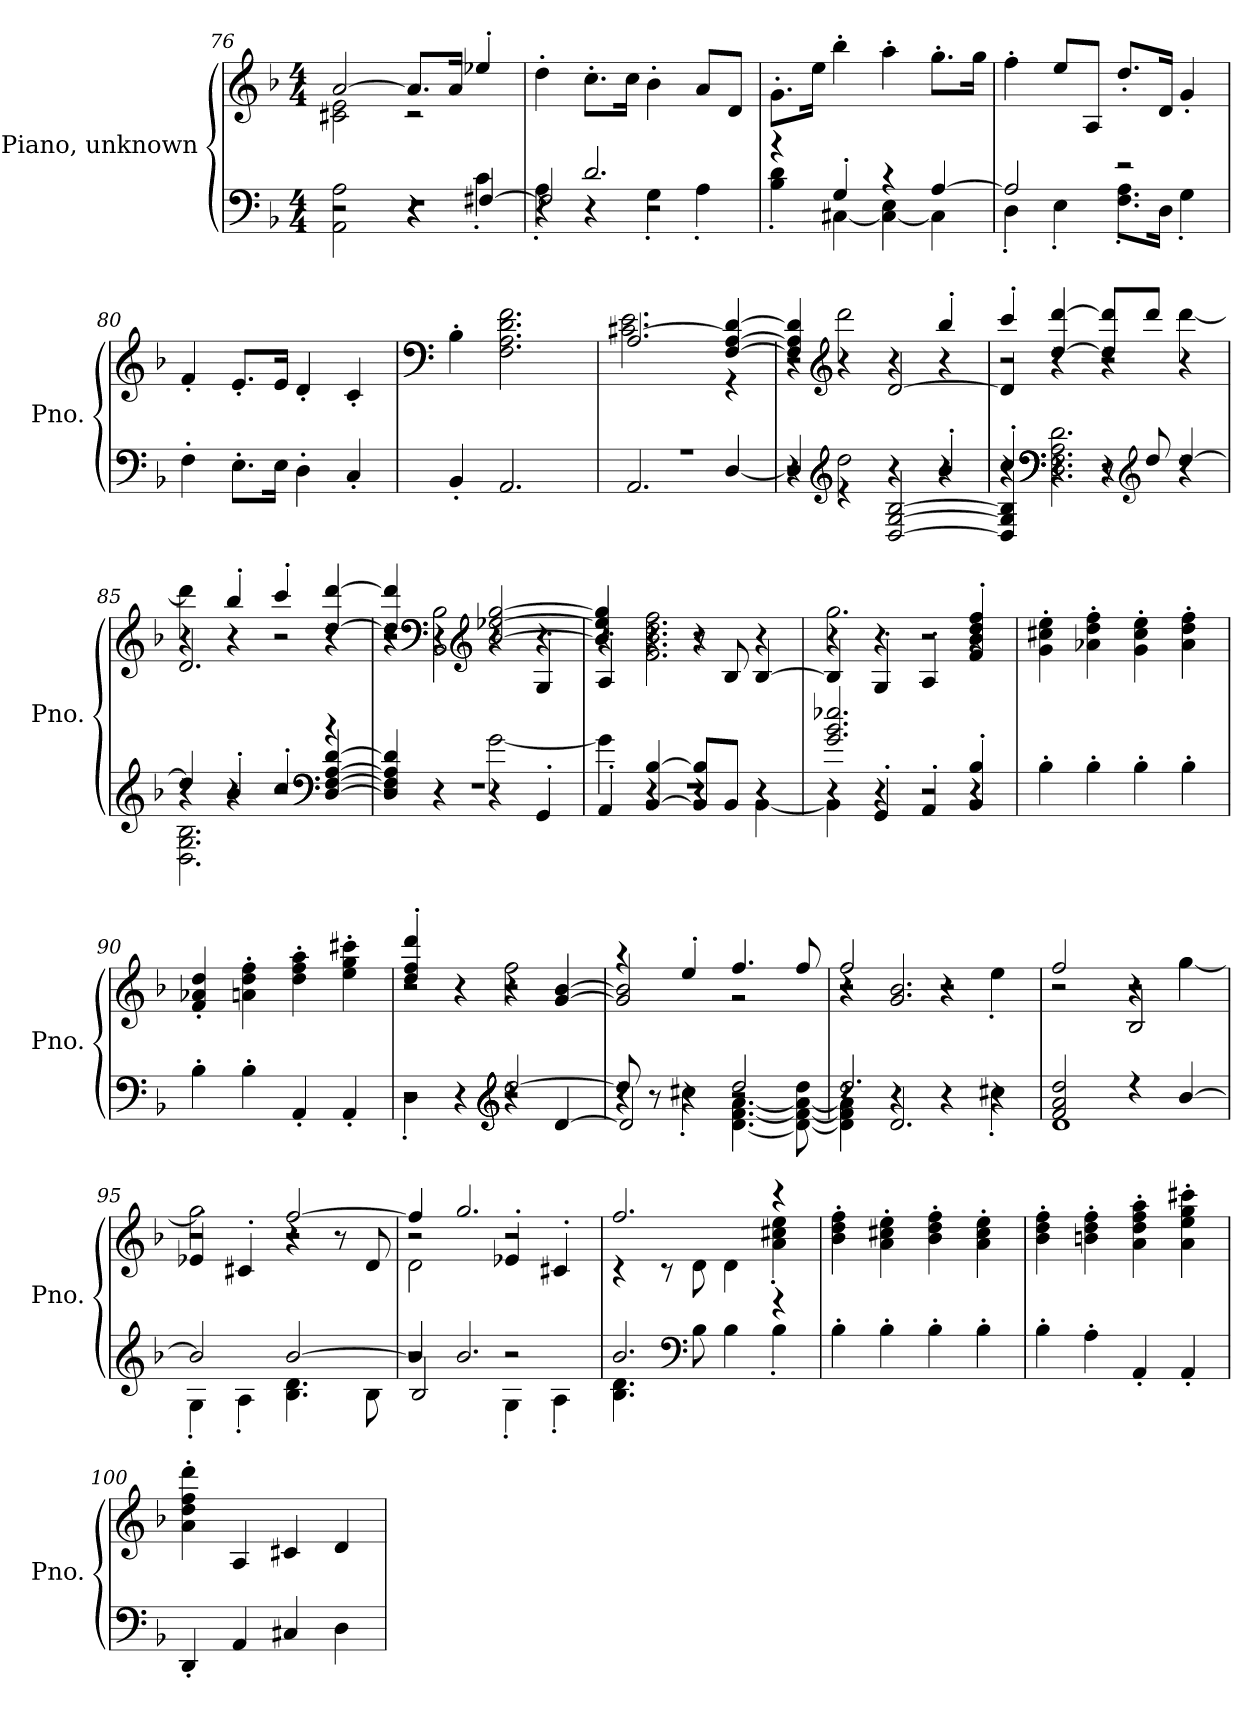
**kern	**kern
*part1	*part1
*staff2	*staff1
*I"Piano, unknown	*
*I'Pno.	*
*clefF4	*clefG2
*k[b-]	*k[b-]
*M4/4	*M4/4
=76	=76
*^	*^
*	*^	*	*
1r	2AA\ 2A\	2r	[2a/	2c#X\ 2e\
.	4r	4r	8.a/L]	2r
.	.	.	16a/Jk	.
.	4c'\	[4F#X/	4ee-X'/	.
*	*	*	*v	*v
=77	=77	=77	=77
4r	4A'\	2F#/]	4dd'\
2.d/	4r	.	8.cc'\L
.	.	.	16cc\Jk
.	4G'\	2r	4b-'\
.	4A'\	.	8a/L
.	.	.	8d/J
*	*v	*v	*
=78	=78	=78
4r	4B-\' 4d\'	8.g'\L
.	.	16ee\Jk
4G'/	[4C#X\	4bb-'\
4r	4C#\_ 4E\	4aa'\
[4A/	4C#\]	8.gg'\L
.	.	16gg\Jk
=79	=79	=79
2A/]	4D'\	4ff'\
.	4E'\	8ee/L
.	.	8A/J
2r	8.F\' 8.A\'L	8.dd'/L
.	16D\Jk	16d/Jk
.	4G'\	4g'/
*v	*v	*
!!LO:LB:g=z
=80	=80
4F'\	4f'/
8.E'\L	8.e'/L
16E\Jk	16e/Jk
4D'\	4d'/
4C'/	4c'/
=81	=81
*	*clefF4
4BB-'/	4B-'\
2.AA/	2.F\ 2.A\ 2.d\ 2.f\
=82	=82
*^	*^
1r	2.AA/	[2.A/	2.c#X\ 2.e\
.	[4D/	[4F/ 4A/_ [4d/	4r
=83	=83	=83	=83
*	*^	*	*^
2r	4r	4D/]	4F/] 4A/] 4d/]	4r	2r
*clefG2	*	*	*clefG2	*	*
.	2dd\	4r	4r	2ddd\	.
[2D/ [2G/ [2B-/	.	4r	4r	.	[2d/
.	4r	4b-'/	4bb-'/	4r	.
=84	=84	=84	=84	=84	=84
4D/] 4G/] 4B-/]	4r	4cc'/	4ccc'/	2r	4d/]
*clefF4	*	*	*	*	*
4r	2.D\ 2.F\ 2.A\ 2.d\	4r	[4dd/ [4ddd/	.	4r
4r	.	8r	8dd/] 8ddd/]L	4r	2r
*clefG2	*	*	*	*	*
.	.	8dd/	8ddd/J	.	.
[4dd/	.	4r	4r	[4ddd\	.
=85	=85	=85	=85	=85	=85
4dd/]	2.D\ 2.G\ 2.B-\	4r	4r	4ddd\]	2.d/
4r	.	4b-'/	4bb-'/	4r	.
2r	.	4cc'/	4ccc'/	2r	.
*clefF4	*	*	*	*	*
.	4r	[4D/ [4F/ [4A/ [4d/	[4dd/ [4ddd/	.	4r
!!LO:LB:g=z	!!	!!
=86	=86	=86	=86	=86	=86
1r	2r	4D/] 4F/] 4A/] 4d/]	4dd/] 4ddd/]	4r	2r
*	*	*	*clefF4	*	*
.	.	4r	4r	2BB-\ 2B-\	.
*	*	*	*clefG2	*	*
.	[2g\	4r	4r	.	[2b-/ [2ee-X/ [2gg/
.	.	4GG'/	4G'/	4r	.
=87	=87	=87	=87	=87	=87
1r	4g\]	4AA'/	4A'/	4r	4b-/] 4ee-/] 4gg/]
.	4r	[4BB-/ [4B-/	4r	2.f\ 2.b-\ 2.dd\ 2.ff\	4r
.	4r	8BB-/] 8B-/]L	8r	.	4r
.	.	8BB-/J	8B-/	.	.
.	[4BB-\	4r	4r	.	[4B-/
=88	=88	=88	=88	=88	=88
2.g/ 2.b-/ 2.ee-X/	4BB-\]	4r	4r	2.gg\	4B-/]
.	4r	4GG'/	4G'/	.	4r
.	2r	4AA'/	4A'/	.	2r
4r	.	4BB-/' 4B-/'	4f/' 4b-/' 4dd/' 4ff/'	4r	.
*v	*v	*v	*	*	*
*	*v	*v	*v
=89	=89
4B-'\	4g\' 4cc#X\' 4ee\'
4B-'\	4a-X\' 4dd\' 4ff\'
4B-'\	4g\' 4cc#\' 4ee\'
4B-'\	4a-\' 4dd\' 4ff\'
=90	=90
4B-'\	4f/' 4a-X/' 4dd/'
4B-'\	4an\' 4dd\' 4ff\'
4AA'/	4dd\' 4ff\' 4aa\'
4AA'/	4ee\' 4gg\' 4ccc#X\'
=91	=91
*^	*^
*	*^	*	*^
2r	4D'\	2r	4dd/' 4ff/' 4ddd/'	2r	2r
.	4r	.	4r	.	.
*clefG2	*	*	*	*	*
[2dd/	2r	4r	2r	2ff\	4r
.	.	[4d/	.	.	[4g/ [4b-/
*	*	*	*	*v	*v
!!LO:LB:g=z
=92	=92	=92	=92	=92
8dd/]	4r	2d/]	4r	2g/] 2b-/]
8r	.	.	.	.
4r	4cc#X'\	.	4ee'/	.
2dd/	[4.d\ [4.f\ [4.a\	2r	4.ff/	2r
.	8d\_ 8f\_ 8a\_ 8dd\	.	8ff/	.
=93	=93	=93	=93	=93
*	*	*	*	*^
2.dd/	4d\] 4f\] 4a\]	4r	2ff/	2r	4r
.	4r	2.d/	.	.	2.g/ 2.b-/
.	4r	.	2r	4r	.
4r	4cc#X'\	.	.	4ee'\	.
*	*v	*v	*	*	*
=94	=94	=94	=94	=94
2f/ 2a/ 2dd/	1d	2r	2r	2ff/
4r	.	2B-/	4r	2r
[4b-/	.	.	[4gg\	.
=95	=95	=95	=95	=95
2b-/]	4G'\	2r	2gg\]	4e-X'/
.	4A'\	.	.	4c#X'/
[2b-/	4.B-\ 4.d\	[2ff/	2r	4r
.	.	.	.	8r
.	8B-\	.	.	8d/
=96	=96	=96	=96	=96
*	*^	*	*	*
4b-/]	2r	2B-/	4ff/]	2d\	2r
2.b-/	.	.	2.gg/	.	.
.	4G'\	2r	.	2r	4e-X'/
.	4A'\	.	.	.	4c#X'/
*	*v	*v	*	*	*
*	*	*	*v	*v
=97	=97	=97	=97
2.b-/	4.B-\ 4.d\	2.ff/	4r
.	.	.	8r
*clefF4	*	*	*
.	8B-\	.	8d\
.	4B-\	.	4d\
4r	4B-'\	4r	4a\' 4cc#X\' 4ee\'
*v	*v	*	*
*	*v	*v
!!LO:PB:g=z
=98	=98
4B-'\	4b-\' 4dd\' 4ff\'
4B-'\	4a\' 4cc#X\' 4ee\'
4B-'\	4b-\' 4dd\' 4ff\'
4B-'\	4a\' 4cc#\' 4ee\'
=99	=99
4B-'\	4b-\' 4dd\' 4ff\'
4A'\	4bn\' 4dd\' 4ff\'
4AA'/	4a\' 4dd\' 4ff\' 4aa\'
4AA'/	4a\' 4ee\' 4gg\' 4ccc#X\'
=100	=100
4DD'/	4a\' 4dd\' 4ff\' 4ddd\'
4AA/	4A/
4C#X/	4c#X/
4D\	4d/
=	=
*-	*-
